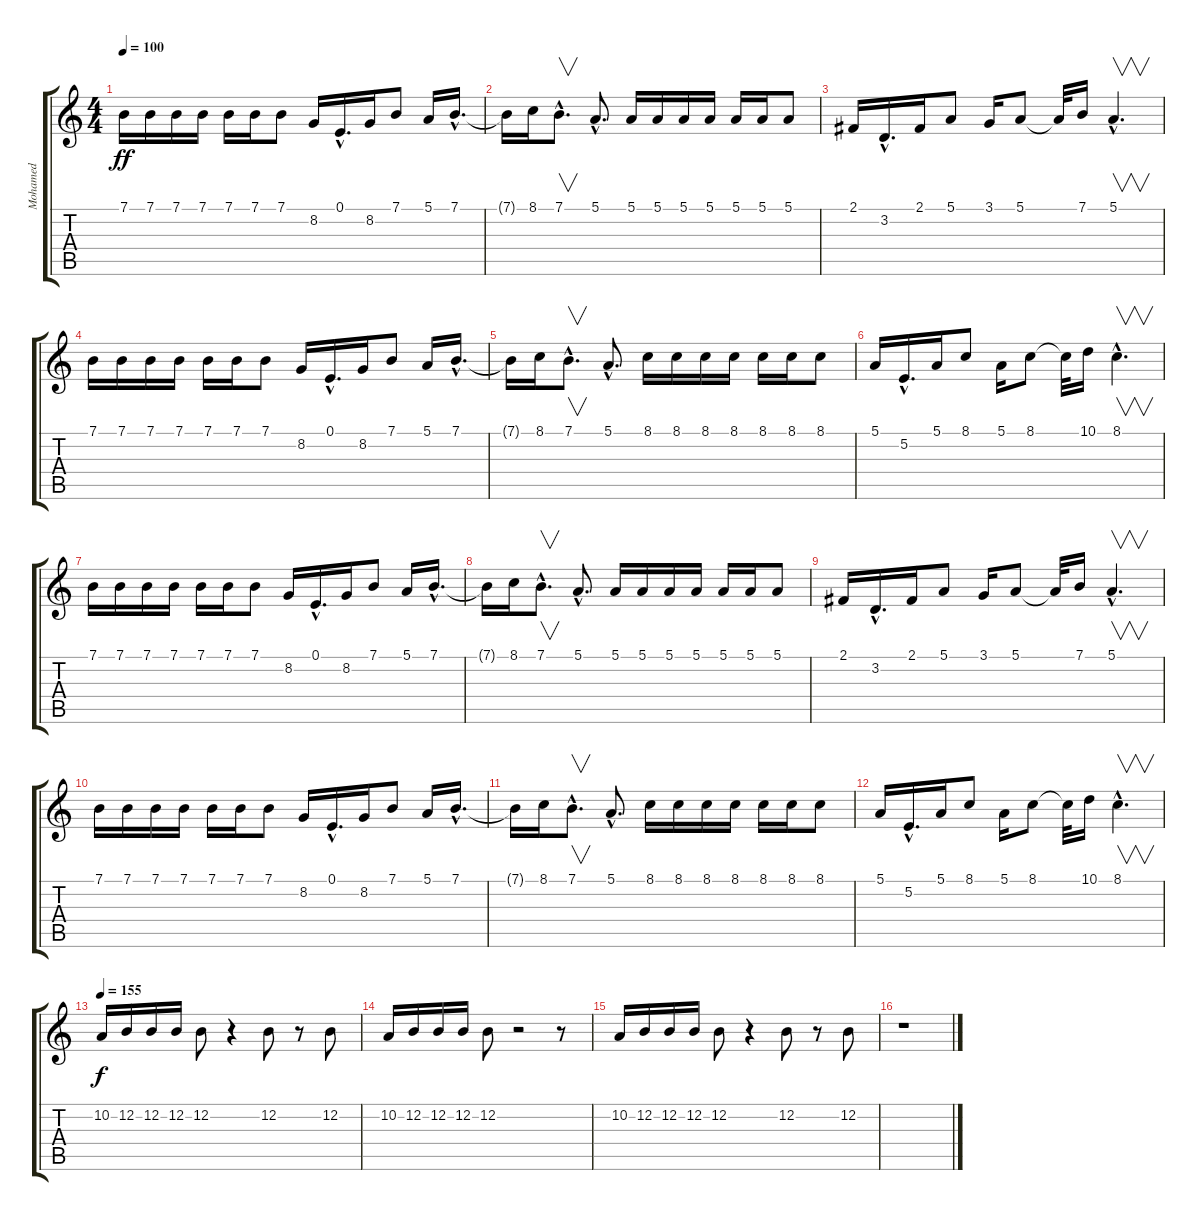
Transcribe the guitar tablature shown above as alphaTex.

\track ("Mohamed" "Mohamed") {instrument violin}
\staff {score tabs}
\tuning (E4 B3 G3 D3 A2 E2) {hide}
\ts (4 4)
\tempo 100
\clef g2
\ks c
7.1.16{dy ff} 7.1.16 7.1.16 7.1.16 7.1.16 7.1.16 7.1.8 8.2.16 0.1{hac}.16{d} 8.2.16 7.1.8 5.1.16 7.1{hac}.16{d} |
7.1{t}.16 8.1.16 7.1{hac}.8{v d} 5.1{hac}.8{d} 5.1.16 5.1.16 5.1.16 5.1.16 5.1.16 5.1.16 5.1.8 |
2.1.16 3.2{hac}.16{d} 2.1.16 5.1.8 3.1.16 5.1.8 5.1{t}.32 7.1.16 5.1{hac}.4{v d} |
7.1.16 7.1.16 7.1.16 7.1.16 7.1.16 7.1.16 7.1.8 8.2.16 0.1{hac}.16{d} 8.2.16 7.1.8 5.1.16 7.1{hac}.16{d} |
7.1{t}.16 8.1.16 7.1{hac}.8{v d} 5.1{hac}.8{d} 8.1.16 8.1.16 8.1.16 8.1.16 8.1.16 8.1.16 8.1.8 |
5.1.16 5.2{hac}.16{d} 5.1.16 8.1.8 5.1.16 8.1.8 8.1{t}.32 10.1.16 8.1{hac}.4{v d} |
7.1.16 7.1.16 7.1.16 7.1.16 7.1.16 7.1.16 7.1.8 8.2.16 0.1{hac}.16{d} 8.2.16 7.1.8 5.1.16 7.1{hac}.16{d} |
7.1{t}.16 8.1.16 7.1{hac}.8{v d} 5.1{hac}.8{d} 5.1.16 5.1.16 5.1.16 5.1.16 5.1.16 5.1.16 5.1.8 |
2.1.16 3.2{hac}.16{d} 2.1.16 5.1.8 3.1.16 5.1.8 5.1{t}.32 7.1.16 5.1{hac}.4{v d} |
7.1.16 7.1.16 7.1.16 7.1.16 7.1.16 7.1.16 7.1.8 8.2.16 0.1{hac}.16{d} 8.2.16 7.1.8 5.1.16 7.1{hac}.16{d} |
7.1{t}.16 8.1.16 7.1{hac}.8{v d} 5.1{hac}.8{d} 8.1.16 8.1.16 8.1.16 8.1.16 8.1.16 8.1.16 8.1.8 |
5.1.16 5.2{hac}.16{d} 5.1.16 8.1.8 5.1.16 8.1.8 8.1{t}.32 10.1.16 8.1{hac}.4{v d} |
\tempo 155
10.2.16{dy f} 12.2.16 12.2.16 12.2.16 12.2.8 r.4 12.2.8 r.8 12.2.8 |
10.2.16 12.2.16 12.2.16 12.2.16 12.2.8 r.2 r.8 |
10.2.16 12.2.16 12.2.16 12.2.16 12.2.8 r.4 12.2.8 r.8 12.2.8 |
r.1
